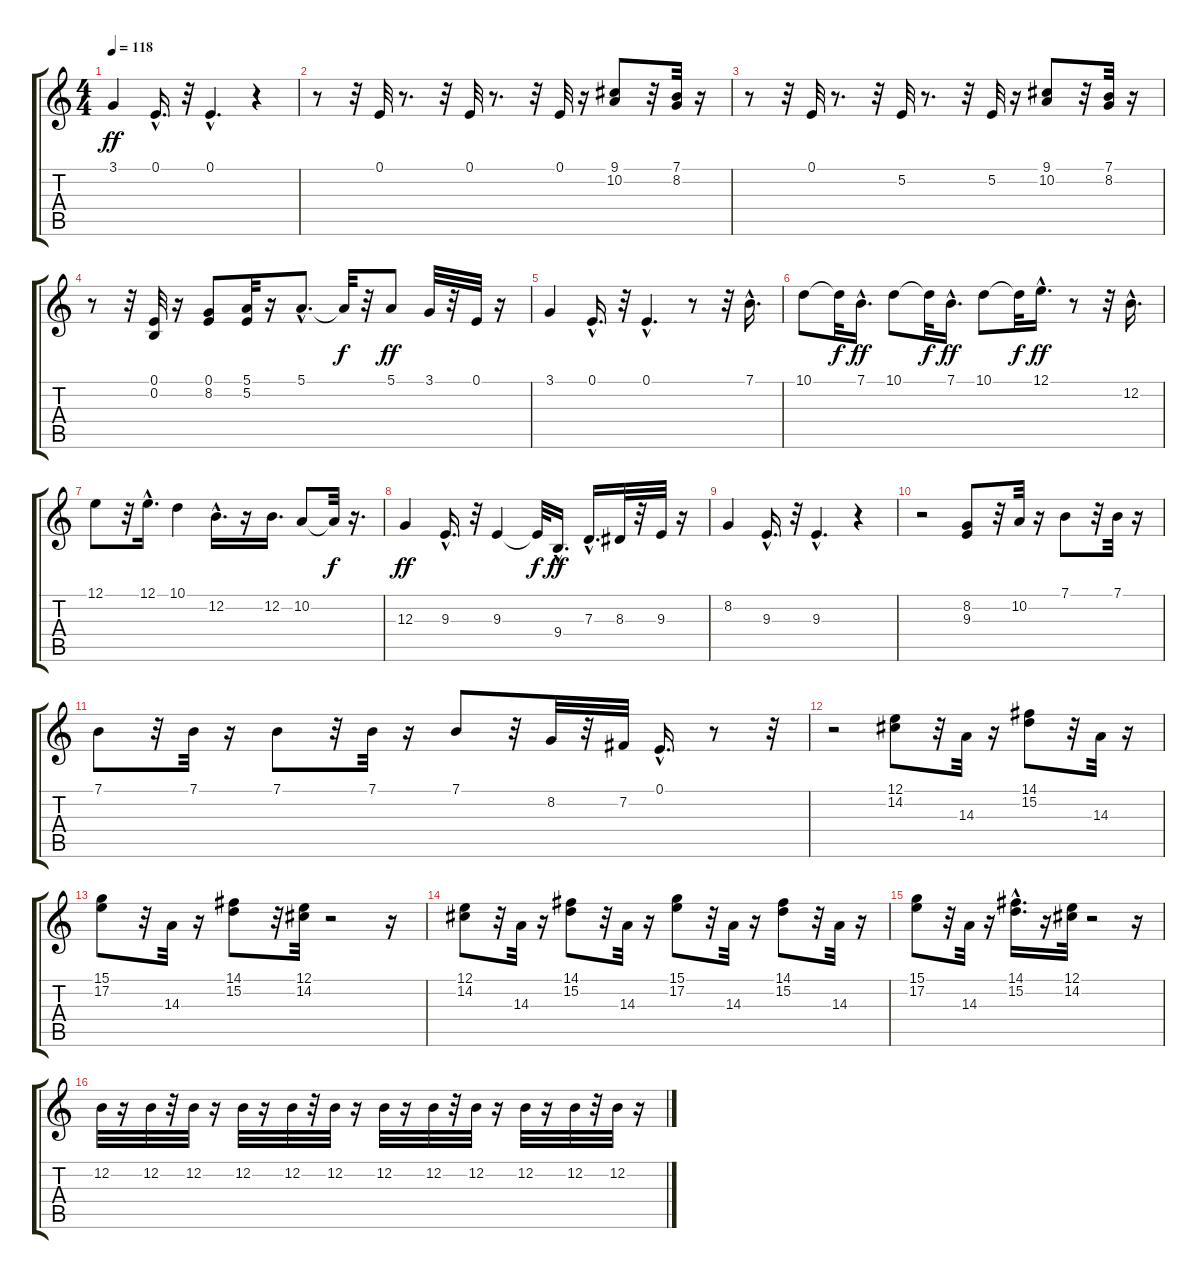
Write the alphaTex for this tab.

\track "" {instrument harmonica}
\staff {score tabs}
\tuning (E4 B3 G3 D3 A2 E2) {hide}
\ts (4 4)
\tempo 118
\clef g2
\ks c
3.1.4{dy ff} 0.1{hac}.16{d} r.32 0.1{hac}.4{d} r.4 |
r.8 r.32 0.1.32{volume 11} r.8{d} r.32 0.1.32 r.8{d} r.32 0.1.32 r.16 (9.1 10.2).8 r.32 (7.1 8.2).32 r.16 |
r.8 r.32 0.1.32 r.8{d} r.32 5.2.32 r.8{d} r.32 5.2.32 r.16 (9.1 10.2).8 r.32 (7.1 8.2).32 r.16 |
r.8 r.32 (0.1 0.2).32{volume 14} r.16 (0.1 8.2).8 (5.1 5.2).32 r.16 5.1{hac}.8{d} 5.1{t}.32{dy f} r.32 5.1.8{dy ff} 3.1.32 r.32 0.1.32 r.16 |
3.1.4 0.1{hac}.16{d} r.32 0.1{hac}.4{d} r.8 r.32 7.1{hac}.16{d volume 11} |
10.1.8 10.1{t}.32{dy f} 7.1{hac}.16{d dy ff} 10.1.8 10.1{t}.32{dy f} 7.1{hac}.16{d dy ff} 10.1.8 10.1{t}.32{dy f} 12.1{hac}.16{d dy ff} r.8 r.32 12.2{hac}.16{d} |
12.1.8 r.32 12.1{hac}.16{d} 10.1.4 12.2{hac}.16{d} r.16 12.2.16{d} 10.2.8 10.2{t}.32{dy f} r.16{d} |
12.3.4{dy ff} 9.3{hac}.16{d} r.32 9.3.4 9.3{t}.32{dy f} 9.4{hac}.16{d dy ff volume 14} 7.3{hac}.16{d} 8.3.32 r.32 9.3.32 r.16 |
8.2.4 9.3{hac}.16{d} r.32 9.3{hac}.4{d} r.4 |
r.2 (8.2 9.3).8{volume 11} r.32 10.2.32 r.16 7.1.8 r.32 7.1.32 r.16 |
7.1.8 r.32 7.1.32 r.16 7.1.8 r.32 7.1.32 r.16 7.1.8 r.32 8.2.32 r.32 7.2.32 0.1{hac}.16{d} r.8 r.32 |
r.2 (12.1 14.2).8 r.32 14.3.32 r.16 (14.1 15.2).8 r.32 14.3.32 r.16 |
(15.1 17.2).8 r.32 14.3.32 r.16 (14.1 15.2).8 r.32 (12.1 14.2).32 r.2 r.16 |
(12.1 14.2).8 r.32 14.3.32 r.16 (14.1 15.2).8 r.32 14.3.32 r.16 (15.1 17.2).8 r.32 14.3.32 r.16 (14.1 15.2).8 r.32 14.3.32 r.16 |
(15.1 17.2).8 r.32 14.3.32 r.16 (14.1{hac} 15.2{hac}).16{d} r.16 (12.1 14.2).32 r.2 r.16 |
12.2.32 r.16 12.2.32 r.32 12.2.32 r.16 12.2.32 r.16 12.2.32 r.32 12.2.32 r.16 12.2.32 r.16 12.2.32 r.32 12.2.32 r.16 12.2.32 r.16 12.2.32 r.32 12.2.32 r.16
